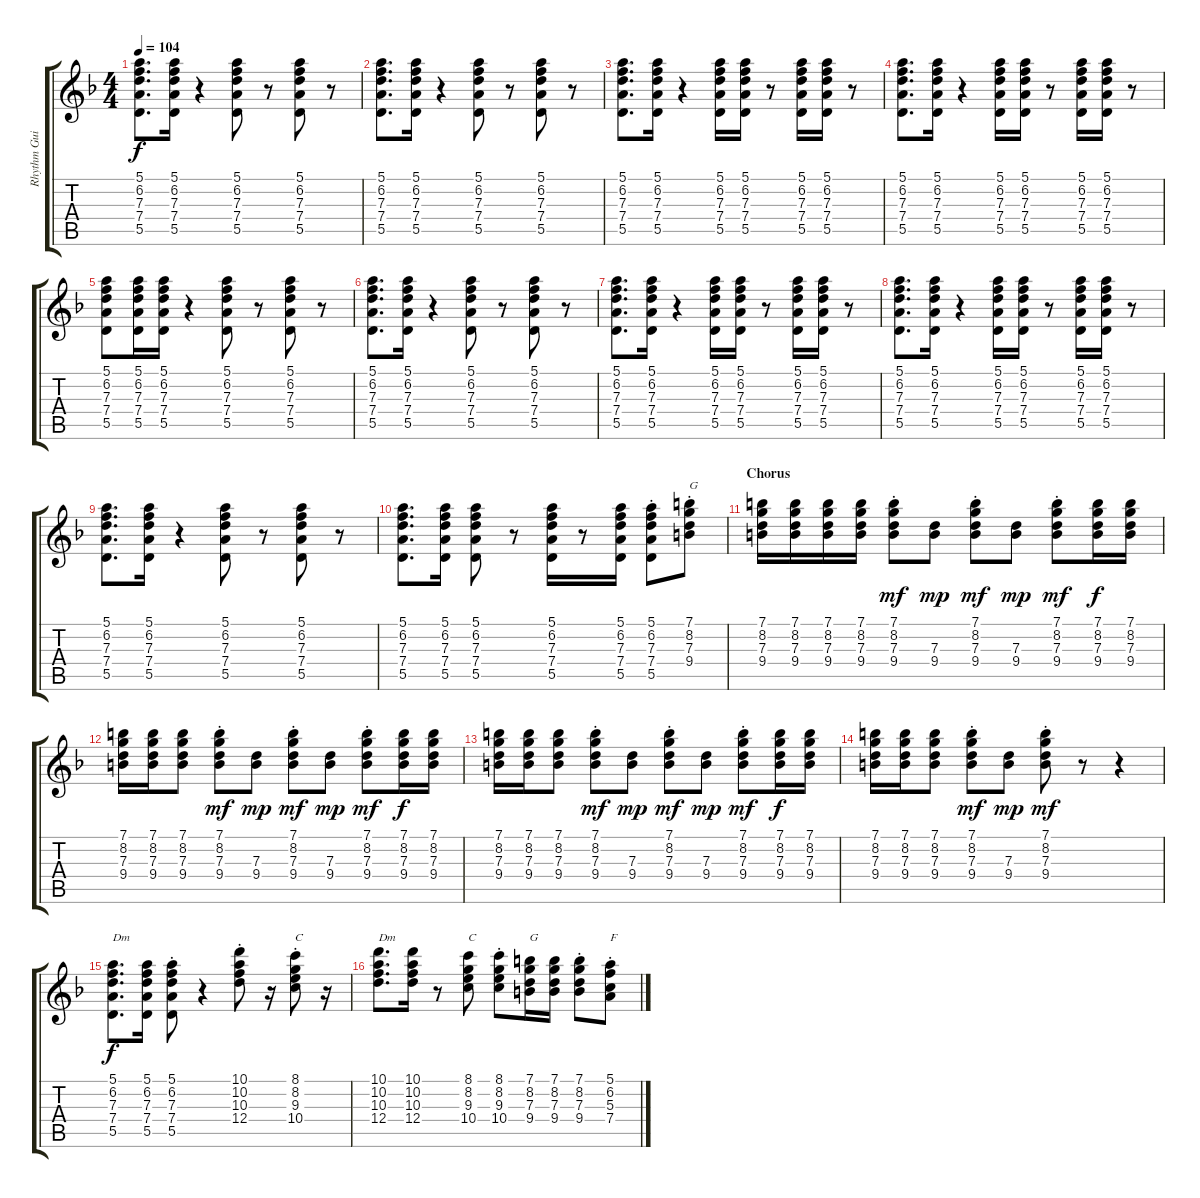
\track ("Rhythm Guitar 2 ( David Gilmour )" "Rhythm Gui") {instrument electricguitarjazz}
\staff {score tabs}
\tuning (E4 B3 G3 D3 A2 E2) {hide}
\ts (4 4)
\tempo 104
\clef g2
\ks dminor
(5.1 6.2 7.3 7.4 5.5).8{d dy f} (5.1 6.2 7.3 7.4 5.5).16 r.4 (5.1 6.2 7.3 7.4 5.5).8 r.8 (5.1 6.2 7.3 7.4 5.5).8 r.8 |
(5.1 6.2 7.3 7.4 5.5).8{d} (5.1 6.2 7.3 7.4 5.5).16 r.4 (5.1 6.2 7.3 7.4 5.5).8 r.8 (5.1 6.2 7.3 7.4 5.5).8 r.8 |
(5.1 6.2 7.3 7.4 5.5).8{d} (5.1 6.2 7.3 7.4 5.5).16 r.4 (5.1 6.2 7.3 7.4 5.5).16 (5.1 6.2 7.3 7.4 5.5).16 r.8 (5.1 6.2 7.3 7.4 5.5).16 (5.1 6.2 7.3 7.4 5.5).16 r.8 |
(5.1 6.2 7.3 7.4 5.5).8{d} (5.1 6.2 7.3 7.4 5.5).16 r.4 (5.1 6.2 7.3 7.4 5.5).16 (5.1 6.2 7.3 7.4 5.5).16 r.8 (5.1 6.2 7.3 7.4 5.5).16 (5.1 6.2 7.3 7.4 5.5).16 r.8 |
(5.1 6.2 7.3 7.4 5.5).8 (5.1 6.2 7.3 7.4 5.5).16 (5.1 6.2 7.3 7.4 5.5).16 r.4 (5.1 6.2 7.3 7.4 5.5).8 r.8 (5.1 6.2 7.3 7.4 5.5).8 r.8 |
(5.1 6.2 7.3 7.4 5.5).8{d} (5.1 6.2 7.3 7.4 5.5).16 r.4 (5.1 6.2 7.3 7.4 5.5).8 r.8 (5.1 6.2 7.3 7.4 5.5).8 r.8 |
(5.1 6.2 7.3 7.4 5.5).8{d} (5.1 6.2 7.3 7.4 5.5).16 r.4 (5.1 6.2 7.3 7.4 5.5).16 (5.1 6.2 7.3 7.4 5.5).16 r.8 (5.1 6.2 7.3 7.4 5.5).16 (5.1 6.2 7.3 7.4 5.5).16 r.8 |
(5.1 6.2 7.3 7.4 5.5).8{d} (5.1 6.2 7.3 7.4 5.5).16 r.4 (5.1 6.2 7.3 7.4 5.5).16 (5.1 6.2 7.3 7.4 5.5).16 r.8 (5.1 6.2 7.3 7.4 5.5).16 (5.1 6.2 7.3 7.4 5.5).16 r.8 |
(5.1 6.2 7.3 7.4 5.5).8{d} (5.1 6.2 7.3 7.4 5.5).16 r.4 (5.1 6.2 7.3 7.4 5.5).8 r.8 (5.1 6.2 7.3 7.4 5.5).8 r.8 |
(5.1 6.2 7.3 7.4 5.5).8{d} (5.1 6.2 7.3 7.4 5.5).16 (5.1 6.2 7.3 7.4 5.5).8 r.8 (5.1 6.2 7.3 7.4 5.5).16 r.8 (5.1 6.2 7.3 7.4 5.5).16 (5.1{st} 6.2{st} 7.3{st} 7.4{st} 5.5{st}).8 (7.1{st} 8.2{st} 7.3{st} 9.4{st}).8{txt "G"} |
\section ("" "Chorus")
(7.1 8.2 7.3 9.4).16 (7.1 8.2 7.3 9.4).16 (7.1 8.2 7.3 9.4).16 (7.1 8.2 7.3 9.4).16 (7.1{st} 8.2{st} 7.3{st} 9.4{st}).8{dy mf} (7.3 9.4).8{dy mp} (7.1{st} 8.2{st} 7.3{st} 9.4{st}).8{dy mf} (7.3 9.4).8{dy mp} (7.1{st} 8.2{st} 7.3{st} 9.4{st}).8{dy mf} (7.1 8.2 7.3 9.4).16{dy f} (7.1 8.2 7.3 9.4).16 |
(7.1 8.2 7.3 9.4).16 (7.1 8.2 7.3 9.4).16 (7.1 8.2 7.3 9.4).8 (7.1{st} 8.2{st} 7.3{st} 9.4{st}).8{dy mf} (7.3 9.4).8{dy mp} (7.1{st} 8.2{st} 7.3{st} 9.4{st}).8{dy mf} (7.3 9.4).8{dy mp} (7.1{st} 8.2{st} 7.3{st} 9.4{st}).8{dy mf} (7.1 8.2 7.3 9.4).16{dy f} (7.1 8.2 7.3 9.4).16 |
(7.1 8.2 7.3 9.4).16 (7.1 8.2 7.3 9.4).16 (7.1 8.2 7.3 9.4).8 (7.1{st} 8.2{st} 7.3{st} 9.4{st}).8{dy mf} (7.3 9.4).8{dy mp} (7.1{st} 8.2{st} 7.3{st} 9.4{st}).8{dy mf} (7.3 9.4).8{dy mp} (7.1{st} 8.2{st} 7.3{st} 9.4{st}).8{dy mf} (7.1 8.2 7.3 9.4).16{dy f} (7.1 8.2 7.3 9.4).16 |
(7.1 8.2 7.3 9.4).16 (7.1 8.2 7.3 9.4).16 (7.1 8.2 7.3 9.4).8 (7.1{st} 8.2{st} 7.3{st} 9.4{st}).8{dy mf} (7.3 9.4).8{dy mp} (7.1{st} 8.2{st} 7.3{st} 9.4{st}).8{dy mf} r.8 r.4 |
(5.1 6.2 7.3 7.4 5.5).8{d txt "Dm" dy f} (5.1 6.2 7.3 7.4 5.5).16 (5.1{st} 6.2{st} 7.3{st} 7.4{st} 5.5{st}).8 r.4 (10.1{st} 10.2{st} 10.3{st} 12.4{st}).8 r.16 (8.1{st} 8.2{st} 9.3{st} 10.4{st}).8{txt "C"} r.16 |
(10.1 10.2 10.3 12.4).8{d txt "Dm"} (10.1 10.2 10.3 12.4).16 r.8 (8.1 8.2 9.3 10.4).8{txt "C"} (8.1{st} 8.2{st} 9.3{st} 10.4{st}).8 (7.1 8.2 7.3 9.4).16{txt "G"} (7.1 8.2 7.3 9.4).16 (7.1{st} 8.2{st} 7.3{st} 9.4{st}).8 (5.1{st} 6.2{st} 5.3{st} 7.4{st}).8{txt "F"}
